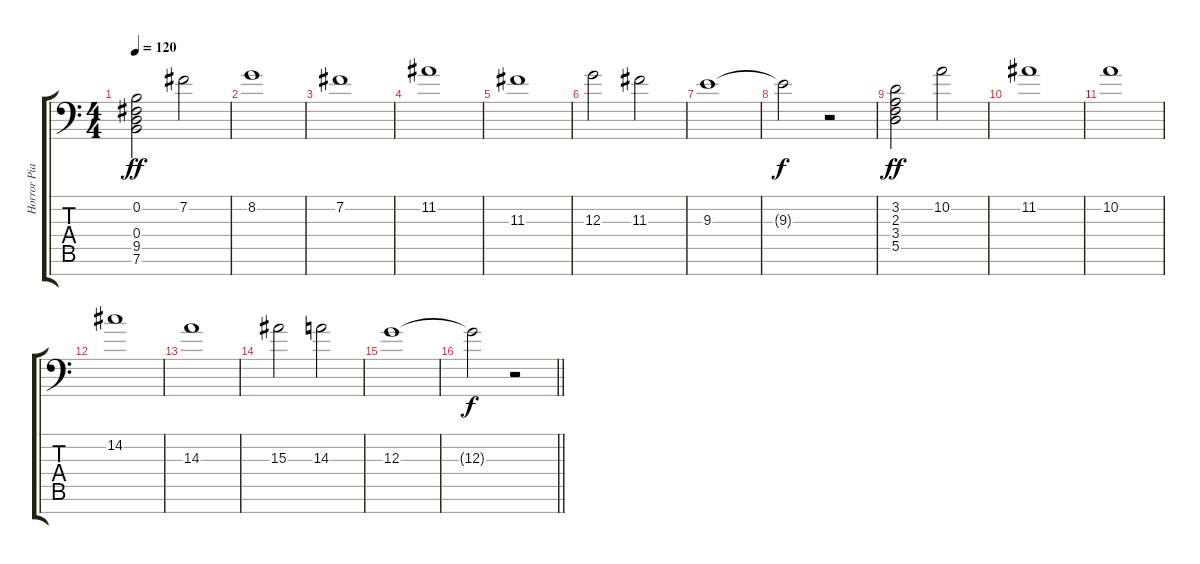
\track ("Horror Piano" "Horror Pia") {instrument electricpiano2}
\staff {score tabs}
\tuning (C8 B3 G3 D3 A2 E2 A-1) {hide}
\ts (4 4)
\tempo 120
\clef f4
\ks c
(0.2 0.4 9.5 7.6).2{dy ff} 7.2.2 |
8.2.1 |
7.2.1 |
11.2.1 |
11.3.1 |
12.3.2 11.3.2 |
9.3.1 |
9.3{t}.2{dy f} r.2 |
(3.2 2.3 3.4 5.5).2{dy ff} 10.2.2 |
11.2.1 |
10.2.1 |
14.2.1 |
14.3.1 |
15.3.2 14.3.2 |
12.3.1 |
\barLineRight lightlight
12.3{t}.2{dy f} r.2
